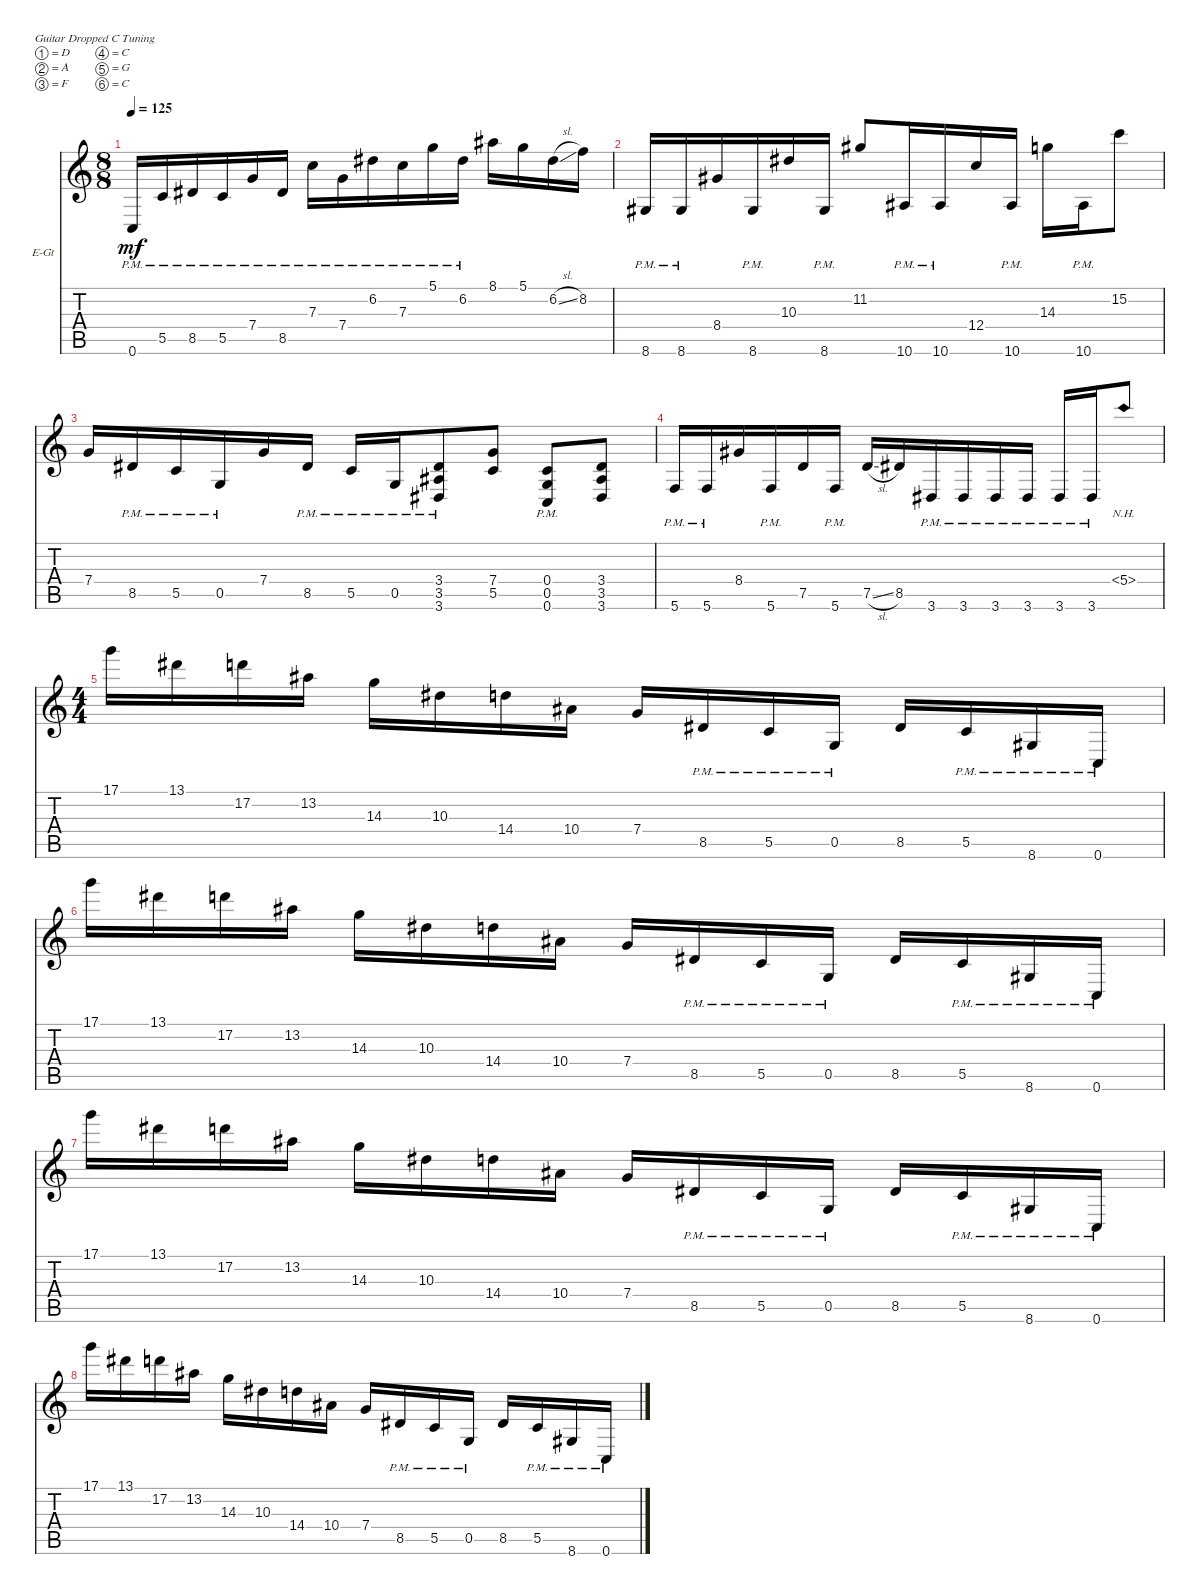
\defaultSystemsLayout 4
\bracketExtendMode nobrackets
\firstSystemTrackNameOrientation horizontal
\otherSystemsTrackNameOrientation horizontal
\track ("Gajic Guitar" "E-Gt") {instrument distortionguitar}
\staff {score tabs}
\tuning (D4 A3 F3 C3 G2 C2)
\ts (8 8)
\tempo 125
\clef g2
\ks c
0.6{pm}.16{dy mf} 5.5{pm}.16 8.5{pm}.16 5.5{pm}.16 7.4{pm}.16 8.5{pm}.16 7.3{pm}.16 7.4{pm}.16 6.2{pm}.16 7.3{pm}.16 5.1{pm}.16 6.2{pm}.16 8.1.16 5.1.16 6.2{sl}.16 8.2.16 |
8.6{pm}.16 8.6{pm}.16 8.4.16 8.6{pm}.16 10.3.16 8.6{pm}.16 11.2.8 10.6{pm}.16 10.6{pm}.16 12.4.16 10.6{pm}.16 14.3.16 10.6{pm}.16 15.2.8 |
7.4.16 8.5{pm}.16 5.5{pm}.16 0.5{pm}.16 7.4.16 8.5{pm}.16 5.5{pm}.16 0.5{pm}.16 (3.5{pm} 3.4{pm} 3.6{pm}).8 (5.5 7.4).8 (0.6{pm} 0.5{pm} 0.4{pm}).8 (3.5 3.4 3.6).8 |
5.6{pm}.16 5.6{pm}.16 8.4.16 5.6{pm}.16 7.5.16 5.6{pm}.16 7.5{sl}.16 8.5.16 3.6{pm}.16 3.6{pm}.16 3.6{pm}.16 3.6{pm}.16 3.6{pm}.16 3.6{pm}.16 5.4{nh}.8 |
\ts (4 4)
17.1.16 13.1.16 17.2.16 13.2.16 14.3.16 10.3.16 14.4.16 10.4.16 7.4.16 8.5{pm}.16 5.5{pm}.16 0.5{pm}.16 8.5.16 5.5{pm}.16 8.6{pm}.16 0.6{pm}.16 |
17.1.16 13.1.16 17.2.16 13.2.16 14.3.16 10.3.16 14.4.16 10.4.16 7.4.16 8.5{pm}.16 5.5{pm}.16 0.5{pm}.16 8.5.16 5.5{pm}.16 8.6{pm}.16 0.6{pm}.16 |
17.1.16 13.1.16 17.2.16 13.2.16 14.3.16 10.3.16 14.4.16 10.4.16 7.4.16 8.5{pm}.16 5.5{pm}.16 0.5{pm}.16 8.5.16 5.5{pm}.16 8.6{pm}.16 0.6{pm}.16 |
17.1.16 13.1.16 17.2.16 13.2.16 14.3.16 10.3.16 14.4.16 10.4.16 7.4.16 8.5{pm}.16 5.5{pm}.16 0.5{pm}.16 8.5.16 5.5{pm}.16 8.6{pm}.16 0.6{pm}.16
